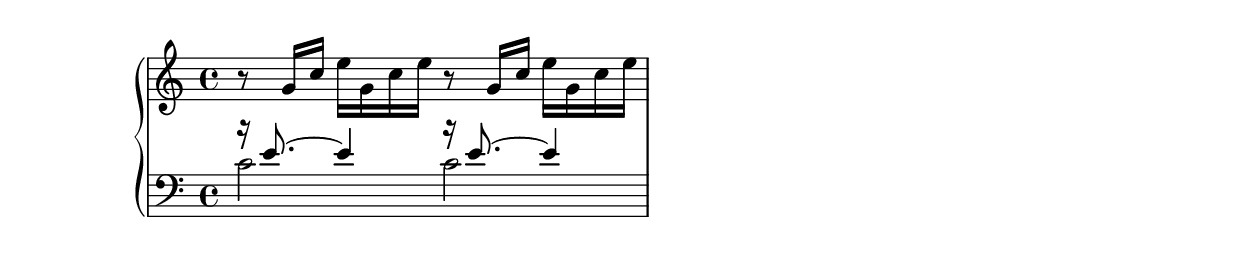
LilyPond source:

\version "2.16.0"

\pointAndClickOff

%% 
%% Define the left and the right hand in new variables
%%
right = {
  \transpose c c' {
    \time 4/4
    \clef "treble"
    \tempo 4=60
    \set Score.tempoHideNote = ##t
    r8   g16[ c']   e'[ g c' e'] r8   g16[ c']   e'[ g c' e']   }
}

left = {
  \clef "bass"

  << {
    %% 0
    r16 e'8. ~ e'4 r16 e'8. ~ e'4 |
      } \\ {
    %% 0
    c'2 c' |
    } >>
  
}

%%
%% Bring the two hands together
%%   
\score {
  \context PianoStaff <<
%%    \set PianoStaff.connectArpeggios = ##t
    \context Staff = "upper" \right
    \context Staff = "lower" \left
  >>
   \layout { }
 
}


